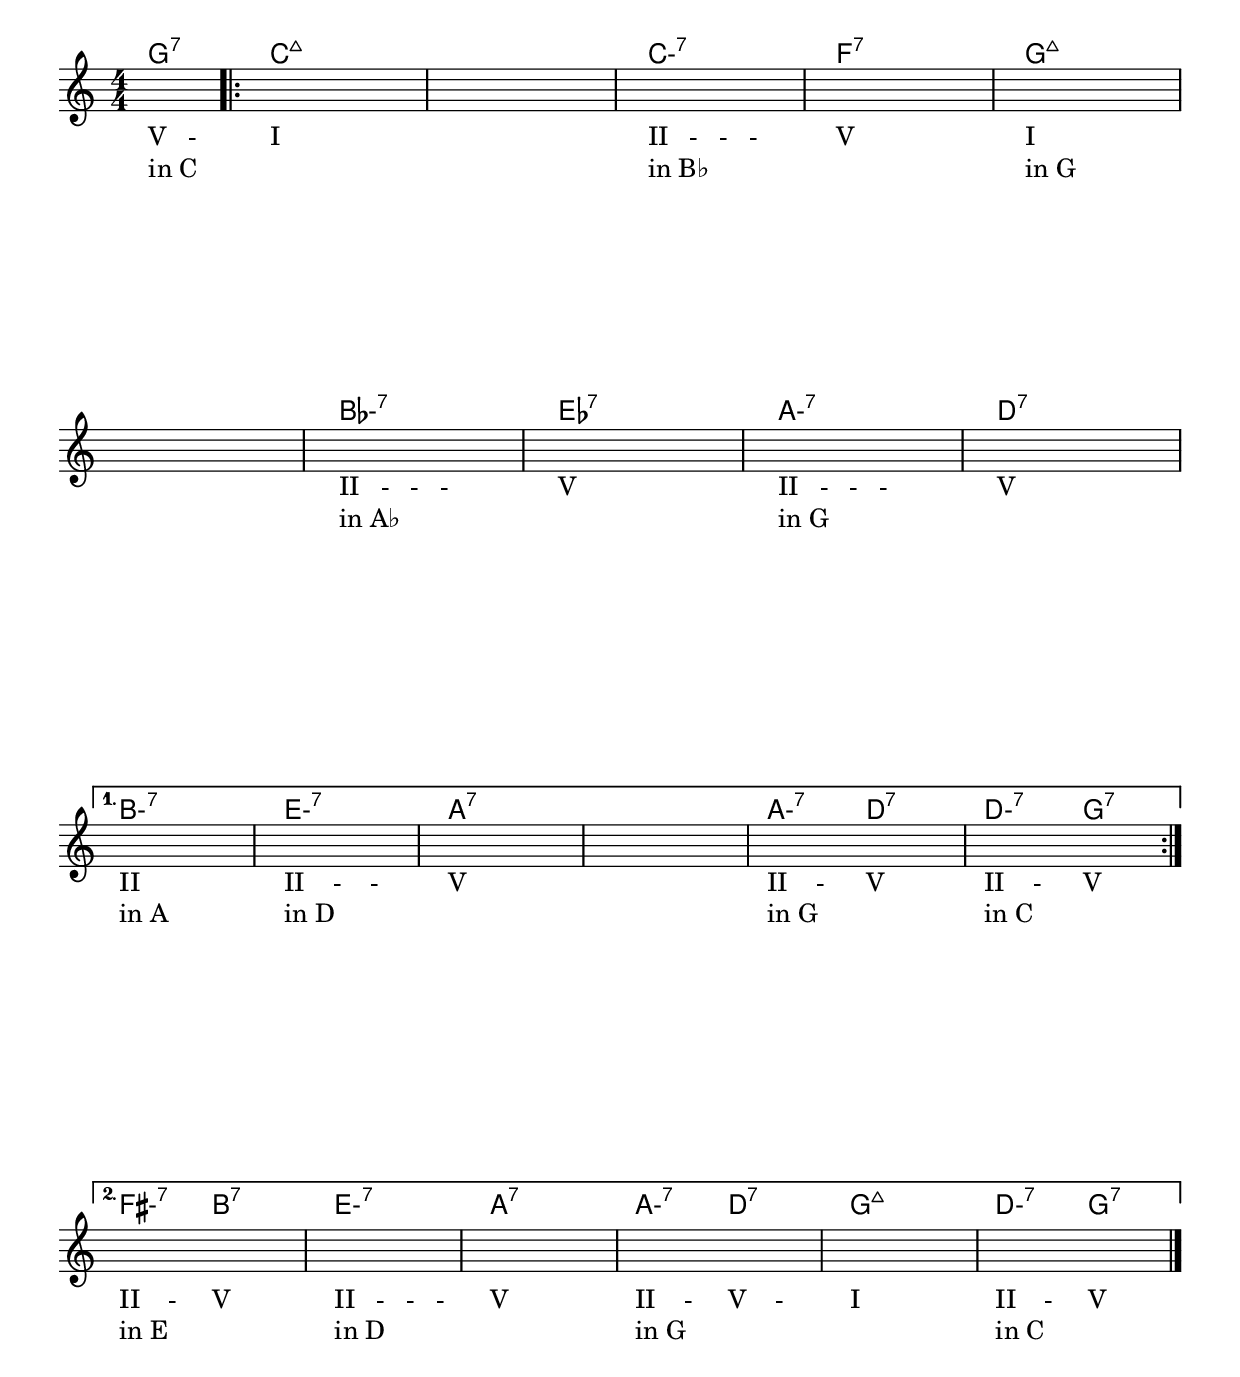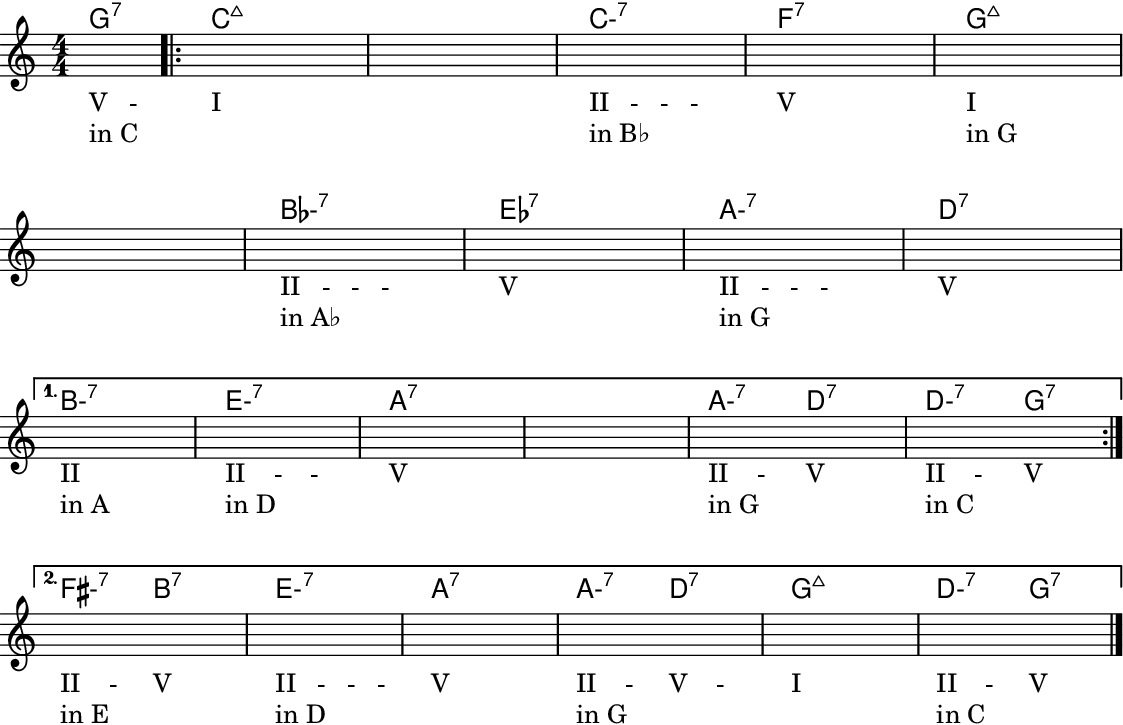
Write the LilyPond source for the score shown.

\version "2.24.4"
\language "english"
#(ly:set-option 'crop #t)
\include "include/alt.ly"
startSlash = {
  \improvisationOn
  \override NoteHead.style = #'slash
  \omit Stem
}
stopSlash = {
  \improvisationOff
  \revert NoteHead.style
  \undo \omit Stem
}

\paper {
  system-system-spacing = #'((padding . 20))
}
\score {
  \midi {
    \tempo 4=180
  }
  \layout {
    \context {
      \Score
      \omit BarNumber
    }
    indent = 0\mm
  }
  {
    <<
    \new ChordNames \chordmode {
      \set chordChanges = ##t % only show chords when they change
      \set noChordSymbol = ""
      \set minorChordModifier = \markup { "-" }
      \partial 4 g4:7 | \repeat volta 2 {
        c1:maj7 | c1:maj7 | c:min7 | f:7 | g:maj7 |
        r | bf:min7 | ef:7 | a:min7 | d:7 |
        \alternative {
          \volta 1 { b:min7 | e:min7 | a:7 | a:7 | a2:min7 d:7 | d:min7 g:7 | }
          \volta 2 { fs2:min7 b:7  | e1:min7 | a:7 | a2:min7 d:7 | g1:maj7 | d2:min7 g:7 | }
        }
      }
    }
    <<
      \new Staff {
        \key c \major
        \numericTimeSignature
        \time 4/4
        \clef treble
        \partial 4 s4  |
        \repeat volta 2 {
          s1 | s | s | s | s | \break
          s | s | s | s | s | \break
          \alternative {
            \volta 1 { s | s | s | s | s2 s | s s | \break }
            \volta 2 { s2 s | s1 | s | s2 s | s1 | s2 s2 \fine }
          }
        }
      }
      \new Lyrics \with {
          \override LyricText.self-alignment-X = #LEFT
      } \lyricmode {
        \repeat volta 2 {
          \markup \left-column { "V   -" "in C" }4 |
          "I"1 |
          ""1 |
          \markup \left-column { "II   -   -   -" "in B♭" }1 |
          "V"1 |
          \markup \left-column { "I" "in G" }1 | \break
          ""1 |
          \markup \left-column { "II   -   -   -" "in A♭" }1 |
          "V"1 |
          \markup \left-column { "II   -   -   -" "in G" }1 |
          "V"1 | \break
          \alternative {
            \volta 1 {
              \markup \left-column { "II" "in A" }1 |
              \markup \left-column { "II    -    -" "in D" }1 |
              "V"1 |
              ""1
              \markup \left-column { "II    -" "in G" }2 "V"2 |
              \markup \left-column { "II    -" "in C" }2 "V"2 | \break
            }
            \volta 2 {
              \markup \left-column { "II    -" "in E" }2 "V"2 |
              \markup \left-column { "II   -   -   -" "in D" }1 |
              "V"1 |
              \markup \left-column { "II    -" "in G" }2 "V    -"2 |
              "I"1 |
              \markup \left-column { "II    -" "in C" }2 "V"2 | \break
            }
          }
        }
      }
      % hack in extra lyrics with X in white as a strut to increase vertical separation
      \new Lyrics \lyricmode {
        \repeat volta 2 {
          \markup \with-color "white" \left-column {"X" "X"}4 | " "1 | " "1 | " "1 | " "1 | " "1 | \break
          " "1 | \markup \with-color "white" \left-column {"X" "X"}1 | " "1 | " "1 | " "1 | \break
          \alternative {
            \volta 1 {
              \markup \with-color "white" \left-column {"X" "X"}1 | " "1 | " "1 | " "1 | " "2 " "2 | " "2 " "2 | \break
            }
            \volta 2 {
              " "2 " "2 | " "1 | " "1 | " "2 " "2 | " "1 | " "2 " "2 | \break
            }
          }
        }
      }
    >>
    >>
  }
}
